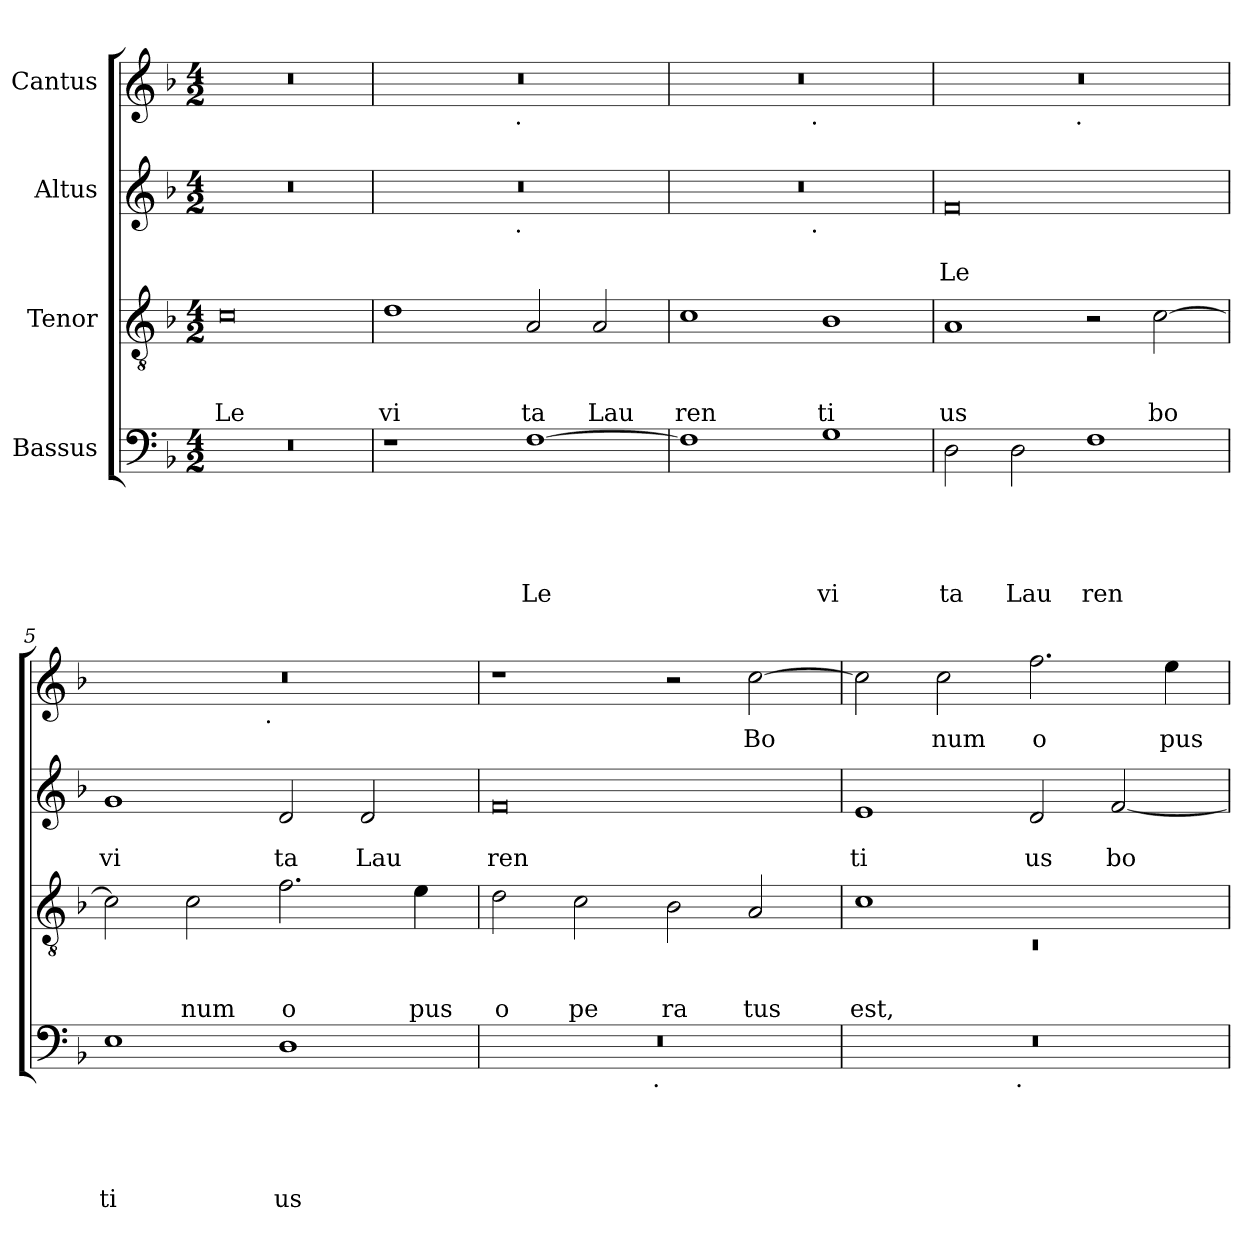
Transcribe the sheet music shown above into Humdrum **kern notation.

**kern	**text	**text	**text	**text	**text	**kern	**text	**text	**text	**kern	**text	**text	**kern	**text
*part4	*part4	*part4	*part4	*part4	*part4	*part3	*part3	*part3	*part3	*part2	*part2	*part2	*part1	*part1
*staff4	*staff4	*staff4	*staff4	*staff4	*staff4	*staff3	*staff3	*staff3	*staff3	*staff2	*staff2	*staff2	*staff1	*staff1
*I"Bassus	*	*	*	*	*	*I"Tenor	*	*	*	*I"Altus	*	*	*I"Cantus	*
*clefF4	*	*	*	*	*	*clefGv2	*	*	*	*clefG2	*	*	*clefG2	*
*k[b-]	*	*	*	*	*	*k[b-]	*	*	*	*k[b-]	*	*	*k[b-]	*
*F:	*	*	*	*	*	*F:	*	*	*	*F:	*	*	*F:	*
*M4/2	*	*	*	*	*	*M4/2	*	*	*	*M4/2	*	*	*M4/2	*
=1	=1	=1	=1	=1	=1	=1	=1	=1	=1	=1	=1	=1	=1	=1
!	!	!	!	!	!	!	!	!	!LO:LY:b	!	!	!	!	!
0r	.	.	.	.	.	0c	.	.	Le	0r	.	.	0r	.
=2	=2	=2	=2	=2	=2	=2	=2	=2	=2	=2	=2	=2	=2	=2
!	!	!	!	!	!	!	!	!	!LO:LY:b	!	!	!	!	!
*	*	*	*	*	*	*	*	*	*	*^	*	*	*^	*
1r	.	.	.	.	.	1d	.	.	vi	0r	2ryy	.	.	0r	2ryy	.
.	.	.	.	.	.	.	.	.	.	.	4...ryy	.	.	.	4...ryy	.
!	!	!	!	!	!	!	!	!	!	!	!	!	!	!	!LO:TX:b:t=.	!
!	!	!	!	!	!	!	!	!	!	!	!LO:TX:b:t=.	!	!	!	!	!
.	.	.	.	.	.	.	.	.	.	.	1ryy	.	.	.	1ryy	.
!	!	!	!	!	!LO:LY:b	!	!	!	!LO:LY:b	!	!	!	!	!	!	!
[>1F	.	.	.	.	Le	2A/	.	.	ta	.	.	.	.	.	.	.
!	!	!	!	!	!	!	!	!	!LO:LY:b	!	!	!	!	!	!	!
.	.	.	.	.	.	2A/	.	.	Lau	.	.	.	.	.	.	.
.	.	.	.	.	.	.	.	.	.	.	32ryy	.	.	.	32ryy	.
=3	=3	=3	=3	=3	=3	=3	=3	=3	=3	=3	=3	=3	=3	=3	=3	=3
!	!	!	!	!	!	!	!	!	!LO:LY:b	!	!	!	!	!	!	!
1F]	.	.	.	.	.	1c	.	.	ren	0r	2ryy	.	.	0r	2ryy	.
.	.	.	.	.	.	.	.	.	.	.	4...ryy	.	.	.	4...ryy	.
!	!	!	!	!	!	!	!	!	!	!	!	!	!	!	!LO:TX:b:t=.	!
!	!	!	!	!	!	!	!	!	!	!	!LO:TX:b:t=.	!	!	!	!	!
.	.	.	.	.	.	.	.	.	.	.	1ryy	.	.	.	1ryy	.
!	!	!	!	!	!LO:LY:b	!	!	!	!LO:LY:b	!	!	!	!	!	!	!
1G	.	.	.	.	vi	1B-	.	.	ti	.	.	.	.	.	.	.
.	.	.	.	.	.	.	.	.	.	.	32ryy	.	.	.	32ryy	.
=4	=4	=4	=4	=4	=4	=4	=4	=4	=4	=4	=4	=4	=4	=4	=4	=4
!	!	!	!	!	!LO:LY:b	!	!	!	!LO:LY:b	!	!	!	!LO:LY:b	!	!	!
*	*	*	*	*	*	*	*	*	*	*v	*v	*	*	*	*	*
2D\	.	.	.	.	ta	1A	.	.	us	0f	.	Le	0r	2ryy	.
!	!	!	!	!	!LO:LY:b	!	!	!	!	!	!	!	!	!	!
2D\	.	.	.	.	Lau	.	.	.	.	.	.	.	.	4...ryy	.
!	!	!	!	!	!	!	!	!	!	!	!	!	!	!LO:TX:b:t=.	!
.	.	.	.	.	.	.	.	.	.	.	.	.	.	1ryy	.
!	!	!	!	!	!LO:LY:b	!	!	!	!	!	!	!	!	!	!
1F	.	.	.	.	ren	2r	.	.	.	.	.	.	.	.	.
!	!	!	!	!	!	!	!	!	!LO:LY:b	!	!	!	!	!	!
.	.	.	.	.	.	[>2c\	.	.	bo	.	.	.	.	.	.
.	.	.	.	.	.	.	.	.	.	.	.	.	.	32ryy	.
=5	=5	=5	=5	=5	=5	=5	=5	=5	=5	=5	=5	=5	=5	=5	=5
!	!	!	!	!	!LO:LY:b	!	!	!	!	!	!	!LO:LY:b	!	!	!
1E	.	.	.	.	ti	2c\]	.	.	.	1g	.	vi	0r	2ryy	.
!	!	!	!	!	!	!	!	!	!LO:LY:b	!	!	!	!	!	!
.	.	.	.	.	.	2c\	.	.	num	.	.	.	.	4...ryy	.
!	!	!	!	!	!	!	!	!	!	!	!	!	!	!LO:TX:b:t=.	!
.	.	.	.	.	.	.	.	.	.	.	.	.	.	1ryy	.
!	!	!	!	!	!LO:LY:b	!	!	!	!LO:LY:b	!	!	!LO:LY:b	!	!	!
1D	.	.	.	.	us	2.f\	.	.	o	2d/	.	ta	.	.	.
!	!	!	!	!	!	!	!	!	!	!	!	!LO:LY:b	!	!	!
.	.	.	.	.	.	.	.	.	.	2d/	.	Lau	.	.	.
!	!	!	!	!	!	!	!	!	!LO:LY:b	!	!	!	!	!	!
.	.	.	.	.	.	4e\	.	.	pus	.	.	.	.	.	.
.	.	.	.	.	.	.	.	.	.	.	.	.	.	32ryy	.
=6	=6	=6	=6	=6	=6	=6	=6	=6	=6	=6	=6	=6	=6	=6	=6
!	!	!	!	!	!	!	!	!	!LO:LY:b	!	!	!LO:LY:b	!	!	!
*^	*	*	*	*	*	*	*	*	*	*	*	*	*v	*v	*
0r	2ryy	.	.	.	.	.	2d\	.	.	o	0f	.	ren	1r	.
!	!	!	!	!	!	!	!	!	!	!LO:LY:b	!	!	!	!	!
.	4...ryy	.	.	.	.	.	2c\	.	.	pe	.	.	.	.	.
!	!LO:TX:b:t=.	!	!	!	!	!	!	!	!	!	!	!	!	!	!
.	1ryy	.	.	.	.	.	.	.	.	.	.	.	.	.	.
!	!	!	!	!	!	!	!	!	!	!LO:LY:b	!	!	!	!	!
.	.	.	.	.	.	.	2B-\	.	.	ra	.	.	.	2r	.
!	!	!	!	!	!	!	!	!	!	!LO:LY:b	!	!	!	!	!LO:LY:b
.	.	.	.	.	.	.	2A/	.	.	tus	.	.	.	[<2cc\	Bo
.	32ryy	.	.	.	.	.	.	.	.	.	.	.	.	.	.
!!LO:LB:g=z
=7	=7	=7	=7	=7	=7	=7	=7	=7	=7	=7	=7	=7	=7	=7	=7
*	*	*	*	*	*	*	*^	*	*	*	*	*	*	*	*
!	!	!	!	!	!	!	!	!LO:N:vis=1	!	!	!LO:LY:b	!	!	!LO:LY:b	!	!
0r	2ryy	.	.	.	.	.	1c	0rC	.	.	est,	1e	.	ti	2cc\]	.
!	!	!	!	!	!	!	!	!	!	!	!	!	!	!	!	!LO:LY:b
.	4...ryy	.	.	.	.	.	.	.	.	.	.	.	.	.	2cc\	num
!	!LO:TX:b:t=.	!	!	!	!	!	!	!	!	!	!	!	!	!	!	!
.	1ryy	.	.	.	.	.	.	.	.	.	.	.	.	.	.	.
!	!	!	!	!	!	!	!	!	!	!	!	!	!	!LO:LY:b	!	!LO:LY:b
.	.	.	.	.	.	.	1ryy	.	.	.	.	2d/	.	us	2.ff\	o
!	!	!	!	!	!	!	!	!	!	!	!	!	!	!LO:LY:b	!	!
.	.	.	.	.	.	.	.	.	.	.	.	[<2f/	.	bo	.	.
!	!	!	!	!	!	!	!	!	!	!	!	!	!	!	!	!LO:LY:b
.	.	.	.	.	.	.	.	.	.	.	.	.	.	.	4ee\	pus
.	32ryy	.	.	.	.	.	.	.	.	.	.	.	.	.	.	.
*v	*v	*	*	*	*	*	*	*	*	*	*	*	*	*	*	*
*	*	*	*	*	*	*v	*v	*	*	*	*	*	*	*	*
=	=	=	=	=	=	=	=	=	=	=	=	=	=	=
*-	*-	*-	*-	*-	*-	*-	*-	*-	*-	*-	*-	*-	*-	*-
